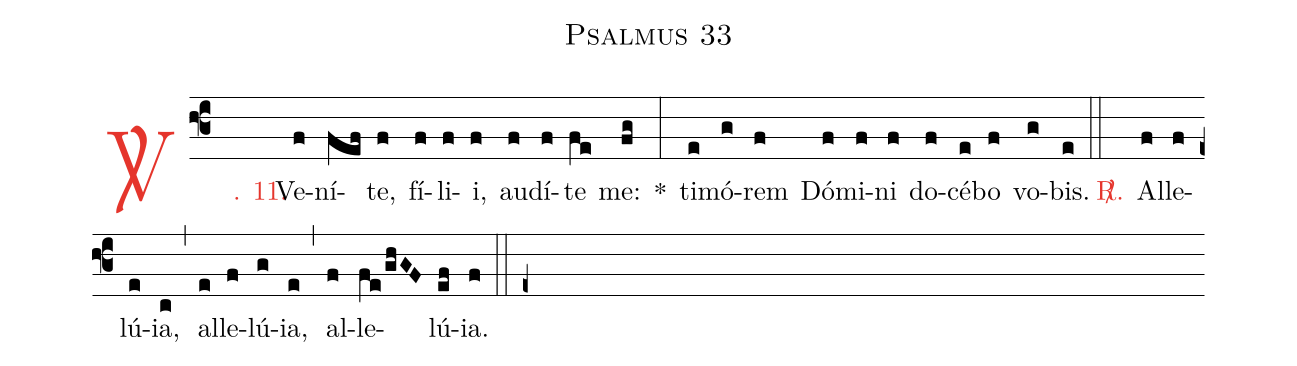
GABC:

name: Psalmus 33;
%%
(f3)

<c><sp>V/</sp>. 11.</c>() Ve(f)ní(fef)te,(f) fí(f)li(f)i,(f) au(f)dí(f)te(fe) me:(fg) *(:) ti(e)mó(g)rem(f) Dó(f)mi(f)ni(f) do(f)cé(e)bo(f) vo(g)bis.(e)

(::)

<nlba><c><sp>R/</sp>.</c>() Al</nlba>(f)le(f)lú(e)ia,(c) (,) al(e)le(f)lú(g)ia,(e) (,) al(f)le(fe/ghGF)lú(ef)ia.(f)

(::)

(e+)
